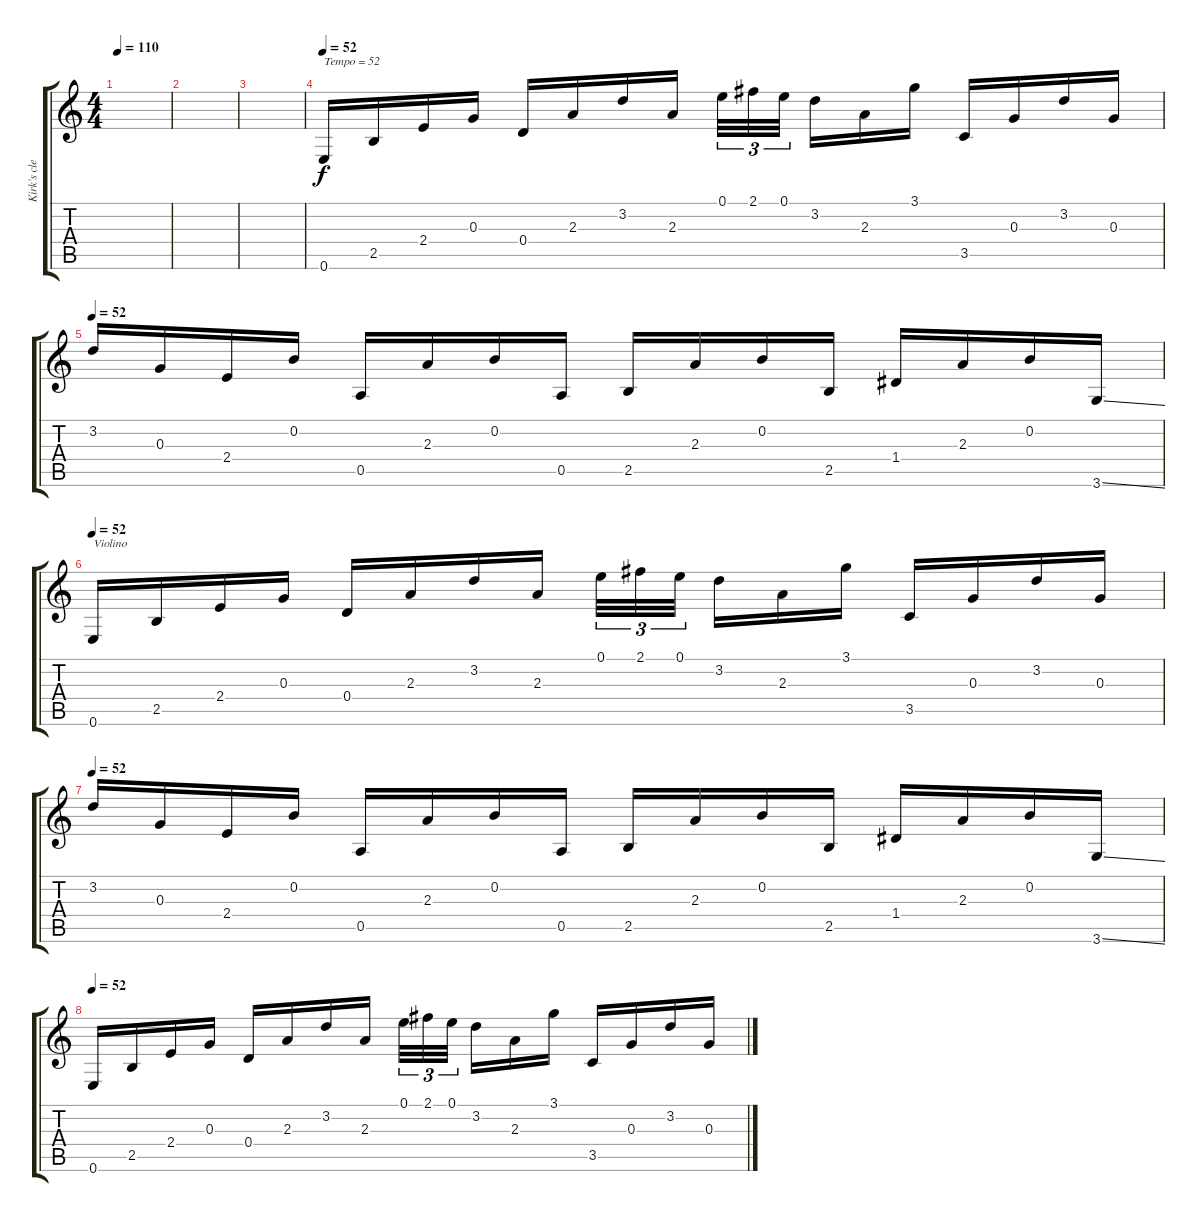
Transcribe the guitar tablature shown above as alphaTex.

\track ("Kirk's clean" "Kirk's cle") {instrument electricguitarclean}
\staff {score tabs}
\tuning (E4 B3 G3 D3 A2 E2) {hide}
\ts (4 4)
\tempo 110
\clef g2
\ks c
|
|
|
\tempo 52
0.6.16{txt "Tempo = 52"} 2.5.16 2.4.16 0.3.16 0.4.16 2.3.16 3.2.16 2.3.16 0.1.32{tu (3 2)} 2.1.32{tu (3 2)} 0.1.32{tu (3 2)} 3.2.16 2.3.16 3.1.16 3.5.16 0.3.16 3.2.16 0.3.16 |
\tempo 52
3.2.16 0.3.16 2.4.16 0.2.16 0.5.16 2.3.16 0.2.16 0.5.16 2.5.16 2.3.16 0.2.16 2.5.16 1.4.16 2.3.16 0.2.16 3.6{ss}.16 |
\tempo 52
0.6.16{txt "Violino"} 2.5.16 2.4.16 0.3.16 0.4.16 2.3.16 3.2.16 2.3.16 0.1.32{tu (3 2)} 2.1.32{tu (3 2)} 0.1.32{tu (3 2)} 3.2.16 2.3.16 3.1.16 3.5.16 0.3.16 3.2.16 0.3.16 |
\tempo 52
3.2.16 0.3.16 2.4.16 0.2.16 0.5.16 2.3.16 0.2.16 0.5.16 2.5.16 2.3.16 0.2.16 2.5.16 1.4.16 2.3.16 0.2.16 3.6{ss}.16 |
\tempo 52
0.6.16 2.5.16 2.4.16 0.3.16 0.4.16 2.3.16 3.2.16 2.3.16 0.1.32{tu (3 2)} 2.1.32{tu (3 2)} 0.1.32{tu (3 2)} 3.2.16 2.3.16 3.1.16 3.5.16 0.3.16 3.2.16 0.3.16
